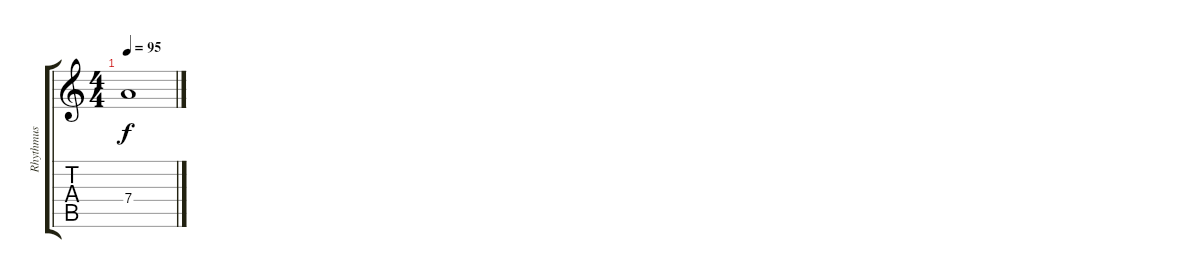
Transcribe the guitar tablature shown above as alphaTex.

\track ("Rhythmus" "Rhythmus") {instrument acousticguitarnylon}
\staff {score tabs}
\tuning (E4 B3 G3 D3 A2 E2) {hide}
\ts (4 4)
\tempo 95
\clef g2
\ks c
7.4.1{dy f}
